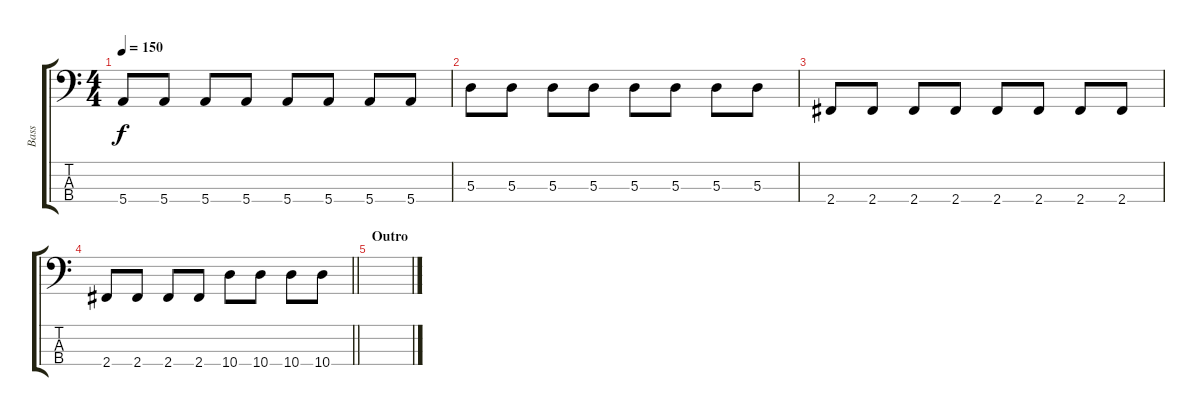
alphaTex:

\track ("Bass" "Bass") {instrument electricbasspick}
\staff {score tabs}
\tuning (G2 D2 A1 E1) {hide}
\ts (4 4)
\tempo 150
\clef f4
\ks c
5.4.8{dy f} 5.4.8 5.4.8 5.4.8 5.4.8 5.4.8 5.4.8 5.4.8 |
5.3.8 5.3.8 5.3.8 5.3.8 5.3.8 5.3.8 5.3.8 5.3.8 |
2.4.8 2.4.8 2.4.8 2.4.8 2.4.8 2.4.8 2.4.8 2.4.8 |
\barLineRight lightlight
2.4.8 2.4.8 2.4.8 2.4.8 10.4.8 10.4.8 10.4.8 10.4.8 |
\section ("" "Outro")
